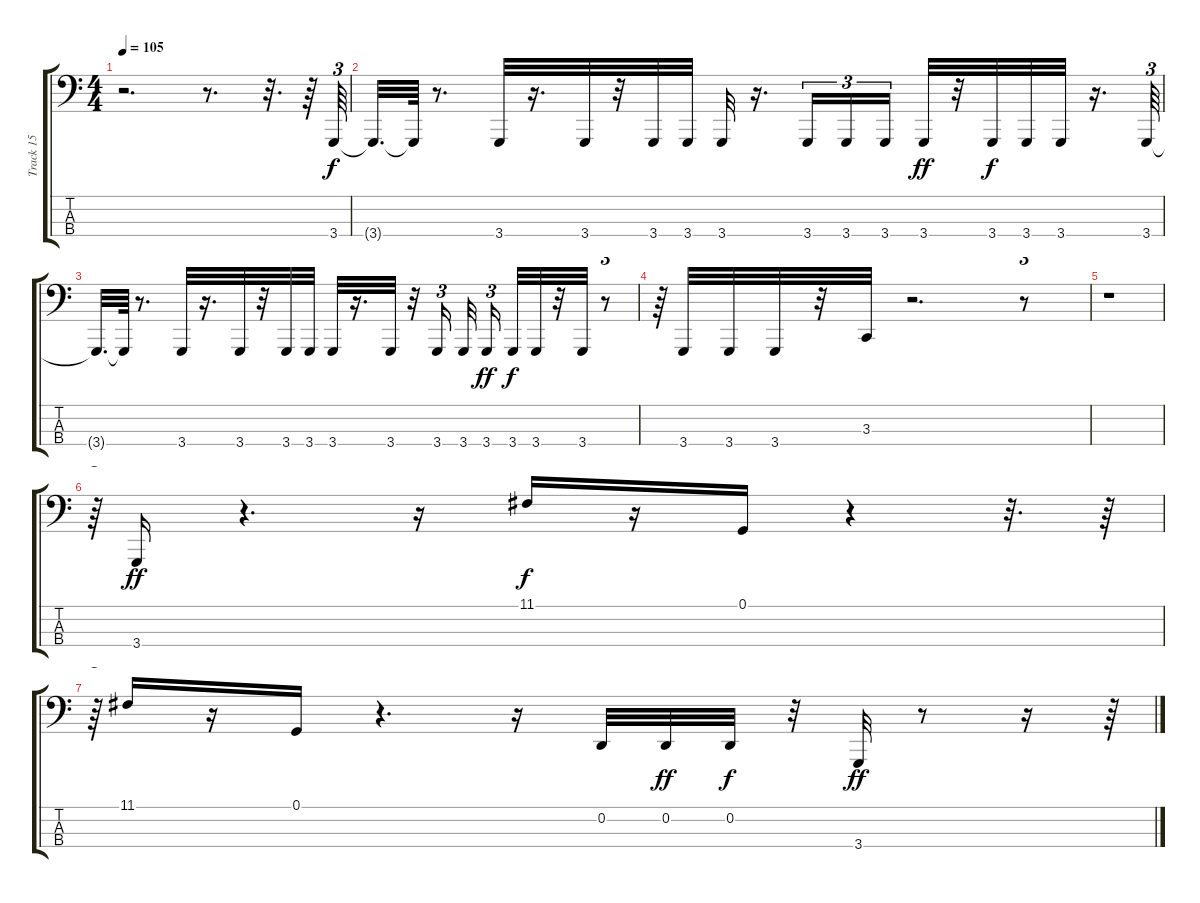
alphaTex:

\track ("Track 15" "Track 15") {instrument stringensemble1}
\staff {score tabs}
\tuning (G2 D2 A1 E1) {hide}
\ts (4 4)
\tempo 105
\clef f4
\ks c
r.2{d dy f} r.8{d} r.32{d} r.64 3.4.64{tu (3 2)} |
3.4{t}.32{d} 3.4{t}.64 r.8{d} 3.4.32 r.16{d} 3.4.32 r.32 3.4.32 3.4.32 3.4.32 r.16{d} 3.4.16{tu (3 2)} 3.4.16{tu (3 2)} 3.4.16{tu (3 2)} 3.4.32{dy ff} r.32 3.4.32{dy f} 3.4.32 3.4.32 r.16{d} 3.4.64{tu (3 2)} |
3.4{t}.32{d} 3.4{t}.64 r.8{d} 3.4.32 r.16{d} 3.4.32 r.32 3.4.32 3.4.32 3.4.32 r.16{d} 3.4.32 r.32 3.4.16{tu (3 2)} 3.4.32 3.4.16{tu (3 2) dy ff beam splitsecondary} 3.4.32{dy f} 3.4.32 r.32 3.4.32 r.8{tu (3 2)} |
r.64{tu (3 2)} 3.4.32 3.4.32 3.4.32 r.32 3.3.32 r.2{d} r.8{tu (3 2)} |
r.1 |
r.64{tu (3 2)} 3.4.16{dy ff} r.4{d} r.16 11.1.16{dy f instrument acousticbass} r.16 0.1.16 r.4 r.32{d} r.64 |
r.64{tu (3 2)} 11.1.16 r.16 0.1.16 r.4{d} r.16 0.2.32{instrument stringensemble1} 0.2.32{dy ff} 0.2.32{dy f} r.32 3.4.32{dy ff} r.8 r.16 r.64
